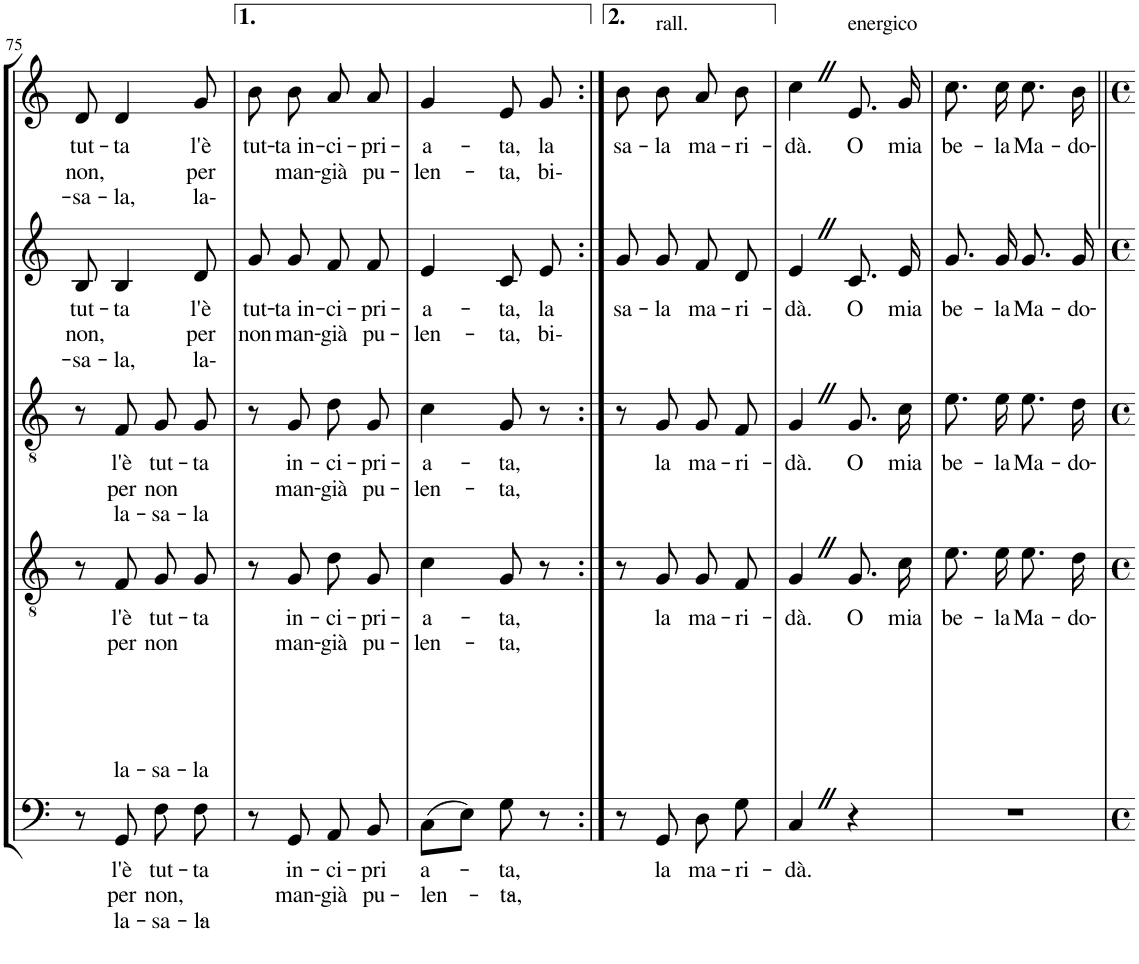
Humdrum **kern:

**kern	**text	**text	**text	**kern	**text	**text	**text	**text	**kern	**text	**text	**text	**kern	**text	**text	**text	**kern	**text	**text	**text
*part5	*part5	*part5	*part5	*part4	*part4	*part4	*part4	*part4	*part3	*part3	*part3	*part3	*part2	*part2	*part2	*part2	*part1	*part1	*part1	*part1
*staff5	*staff5	*staff5	*staff5	*staff4	*staff4	*staff4	*staff4	*staff4	*staff3	*staff3	*staff3	*staff3	*staff2	*staff2	*staff2	*staff2	*staff1	*staff1	*staff1	*staff1
*I"Bassi	*	*	*	*I"Tenori II	*	*	*	*	*I"Tenori I	*	*	*	*I"Contralti	*	*	*	*I"Soprani	*	*	*
!!LO:PB:g=z
*clefF4	*	*	*	*clefGv2	*	*	*	*	*clefGv2	*	*	*	*clefG2	*	*	*	*clefG2	*	*	*
*	*	*	*	*	*	*	*	*	*	*	*	*	*	*	*	*	*Trd1c2	*	*	*
*k[]	*	*	*	*k[]	*	*	*	*	*k[]	*	*	*	*k[]	*	*	*	*k[]	*	*	*
*M2/4	*	*	*	*M2/4	*	*	*	*	*M2/4	*	*	*	*M2/4	*	*	*	*M2/4	*	*	*
=75	=75	=75	=75	=75	=75	=75	=75	=75	=75	=75	=75	=75	=75	=75	=75	=75	=75	=75	=75	=75
!	!	!	!	!	!	!	!	!	!	!	!	!	!	!LO:LY:b	!LO:LY:b	!LO:LY:b	!	!LO:LY:b	!LO:LY:b	!LO:LY:b
8r	.	.	.	8r	.	.	.	.	8r	.	.	.	8B/	tut-	non,	-sa-	8d/	tut-	non,	-sa-
!	!LO:LY:b	!LO:LY:b	!LO:LY:b	!	!LO:LY:b	!LO:LY:b	!	!LO:LY:b	!	!LO:LY:b	!LO:LY:b	!LO:LY:b	!	!LO:LY:b	!	!LO:LY:b	!	!LO:LY:b	!	!LO:LY:b
8GG/	l'è	per	la-	8F/	l'è	per	.	la-	8F/	l'è	per	la-	4B/	-ta	.	-la,	4d/	-ta	.	-la,
!	!LO:LY:b	!LO:LY:b	!LO:LY:b	!	!LO:LY:b	!LO:LY:b	!	!LO:LY:b	!	!LO:LY:b	!LO:LY:b	!LO:LY:b	!	!	!	!	!	!	!	!
8F\	tut-	non,	-sa-	8G/L	tut-	non	.	-sa-	8G/L	tut-	non	-sa-	.	.	.	.	.	.	.	.
!	!LO:LY:b	!	!LO:LY:b	!	!LO:LY:b	!	!	!LO:LY:b	!	!LO:LY:b	!	!LO:LY:b	!	!LO:LY:b	!LO:LY:b	!LO:LY:b	!	!LO:LY:b	!LO:LY:b	!LO:LY:b
8F\	-ta	.	-la-	8G/J	-ta	.	.	-la	8G/J	-ta	.	-la	8d/	l'è	per	la-	8g/	l'è	per	la-
=76	=76	=76	=76	=76	=76	=76	=76	=76	=76	=76	=76	=76	=76	=76	=76	=76	=76	=76	=76	=76
!	!	!	!	!	!	!	!	!	!	!	!	!	!	!LO:LY:b	!LO:LY:b	!	!	!LO:LY:b	!	!
8r	.	.	.	8r	.	.	.	.	8r	.	.	.	8g/L	tut-	non	.	8b\L	tut-	.	.
!	!LO:LY:b	!LO:LY:b	!	!	!LO:LY:b	!LO:LY:b	!	!	!	!LO:LY:b	!LO:LY:b	!	!	!LO:LY:b	!LO:LY:b	!	!	!LO:LY:b	!LO:LY:b	!
8GG/	in-	man-	.	8G/	in-	man-	.	.	8G/	in-	man-	.	8g/J	-ta in-	man-	.	8b\J	-ta in-	man-	.
!	!LO:LY:b	!LO:LY:b	!	!	!LO:LY:b	!LO:LY:b	!	!	!	!LO:LY:b	!LO:LY:b	!	!	!LO:LY:b	!LO:LY:b	!	!	!LO:LY:b	!LO:LY:b	!
8AA/	-ci-	-già	.	8d\L	-ci-	-già	.	.	8d\L	-ci-	-già	.	8f/L	-ci-	-già	.	8a/L	-ci-	-già	.
!	!LO:LY:b	!LO:LY:b	!	!	!LO:LY:b	!LO:LY:b	!	!	!	!LO:LY:b	!LO:LY:b	!	!	!LO:LY:b	!LO:LY:b	!	!	!LO:LY:b	!LO:LY:b	!
8BB/	-pri	pu-	.	8G\J	-pri-	pu-	.	.	8G\J	-pri-	pu-	.	8f/J	-pri-	pu-	.	8a/J	-pri-	pu-	.
=77	=77	=77	=77	=77	=77	=77	=77	=77	=77	=77	=77	=77	=77	=77	=77	=77	=77	=77	=77	=77
!	!LO:LY:b	!LO:LY:b	!	!	!LO:LY:b	!LO:LY:b	!	!	!	!LO:LY:b	!LO:LY:b	!	!	!LO:LY:b	!LO:LY:b	!	!	!LO:LY:b	!LO:LY:b	!
(8C\L	a-	-len-	.	4c\	-a-	-len-	.	.	4c\	-a-	-len-	.	4e/	-a-	-len-	.	4g/	-a-	-len-	.
8E\J)	.	.	.	.	.	.	.	.	.	.	.	.	.	.	.	.	.	.	.	.
!	!LO:LY:b	!LO:LY:b	!	!	!LO:LY:b	!LO:LY:b	!	!	!	!LO:LY:b	!LO:LY:b	!	!	!LO:LY:b	!LO:LY:b	!	!	!LO:LY:b	!LO:LY:b	!
8G\	-ta,	-ta,-	.	8G/	-ta,	-ta,	.	.	8G/	-ta,	-ta,	.	8c/L	-ta,	-ta,	.	8e/L	-ta,	-ta,	.
!	!	!	!	!	!	!	!	!	!	!	!	!	!	!LO:LY:b	!LO:LY:b	!	!	!LO:LY:b	!LO:LY:b	!
8r	.	.	.	8r	.	.	.	.	8r	.	.	.	8e/J	la	bi-	.	8g/J	la	bi-	.
=78:|!	=78:|!	=78:|!	=78:|!	=78:|!	=78:|!	=78:|!	=78:|!	=78:|!	=78:|!	=78:|!	=78:|!	=78:|!	=78:|!	=78:|!	=78:|!	=78:|!	=78:|!	=78:|!	=78:|!	=78:|!
!	!	!	!	!	!	!	!	!	!	!	!	!	!	!LO:LY:b	!	!	!	!LO:LY:b	!	!
8r	.	.	.	8r	.	.	.	.	8r	.	.	.	8g/L	sa-	.	.	8b\L	sa-	.	.
!	!	!	!	!	!	!	!	!	!	!	!	!	!	!	!	!	!LO:TX:a:t=rall.	!	!	!
!	!LO:LY:b	!	!	!	!LO:LY:b	!	!	!	!	!LO:LY:b	!	!	!	!LO:LY:b	!	!	!	!LO:LY:b	!	!
8GG/	la	.	.	8G/	la	.	.	.	8G/	la	.	.	8g/J	-la	.	.	8b\J	-la	.	.
!	!LO:LY:b	!	!	!	!LO:LY:b	!	!	!	!	!LO:LY:b	!	!	!	!LO:LY:b	!	!	!	!LO:LY:b	!	!
8D\	ma-	.	.	8G/L	ma-	.	.	.	8G/L	ma-	.	.	8f/L	ma-	.	.	8a/L	ma-	.	.
!	!LO:LY:b	!	!	!	!LO:LY:b	!	!	!	!	!LO:LY:b	!	!	!	!LO:LY:b	!	!	!	!LO:LY:b	!	!
8G\	-ri-	.	.	8F/J	-ri-	.	.	.	8F/J	-ri-	.	.	8d/J	-ri-	.	.	8b/J	-ri-	.	.
=79	=79	=79	=79	=79	=79	=79	=79	=79	=79	=79	=79	=79	=79	=79	=79	=79	=79	=79	=79	=79
!	!LO:LY:b	!	!	!	!LO:LY:b	!	!	!	!	!LO:LY:b	!	!	!	!LO:LY:b	!	!	!	!LO:LY:b	!	!
4CZ/	-dà.	.	.	4GZ/	-dà.	.	.	.	4GZ/	-dà.	.	.	4eZ/	-dà.	.	.	4ccZ\	-dà.	.	.
!	!	!	!	!	!	!	!	!	!	!	!	!	!	!	!	!	!LO:TX:a:t=energico	!	!	!
!	!	!	!	!	!LO:LY:b	!	!	!	!	!LO:LY:b	!	!	!	!LO:LY:b	!	!	!	!LO:LY:b	!	!
4r	.	.	.	8.G/L	O	.	.	.	8.G/L	O	.	.	8.c/L	O	.	.	8.e/L	O	.	.
!	!	!	!	!	!LO:LY:b	!	!	!	!	!LO:LY:b	!	!	!	!LO:LY:b	!	!	!	!LO:LY:b	!	!
.	.	.	.	16c/Jk	mia	.	.	.	16c/Jk	mia	.	.	16e/Jk	mia	.	.	16g/Jk	mia	.	.
=80	=80	=80	=80	=80	=80	=80	=80	=80	=80	=80	=80	=80	=80	=80	=80	=80	=80	=80	=80	=80
!	!	!	!	!	!LO:LY:b	!	!	!	!	!LO:LY:b	!	!	!	!LO:LY:b	!	!	!	!LO:LY:b	!	!
2r	.	.	.	8.e\L	be-	.	.	.	8.e\L	be-	.	.	8.g/L	be-	.	.	8.cc\L	be-	.	.
!	!	!	!	!	!LO:LY:b	!	!	!	!	!LO:LY:b	!	!	!	!LO:LY:b	!	!	!	!LO:LY:b	!	!
.	.	.	.	16e\Jk	-la	.	.	.	16e\Jk	-la	.	.	16g/Jk	-la	.	.	16cc\Jk	-la	.	.
!	!	!	!	!	!LO:LY:b	!	!	!	!	!LO:LY:b	!	!	!	!LO:LY:b	!	!	!	!LO:LY:b	!	!
.	.	.	.	8.e\L	Ma-	.	.	.	8.e\L	Ma-	.	.	8.g/L	Ma-	.	.	8.cc\L	Ma-	.	.
!	!	!	!	!	!LO:LY:b	!	!	!	!	!LO:LY:b	!	!	!	!LO:LY:b	!	!	!	!LO:LY:b	!	!
.	.	.	.	16d\Jk	-do-	.	.	.	16d\Jk	-do-	.	.	16g/Jk	-do-	.	.	16b\Jk	-do-	.	.
=||	=||	=||	=||	=||	=||	=||	=||	=||	=||	=||	=||	=||	=||	=||	=||	=||	=||	=||	=||	=||
*-	*-	*-	*-	*-	*-	*-	*-	*-	*-	*-	*-	*-	*-	*-	*-	*-	*-	*-	*-	*-
